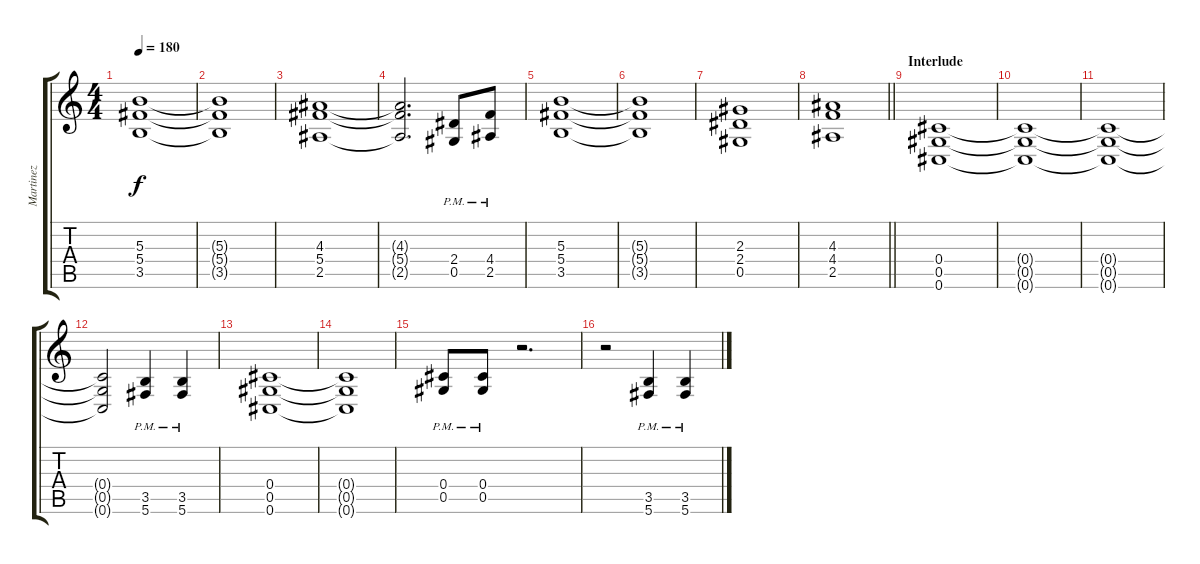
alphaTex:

\track ("Martinez" "Martinez") {instrument distortionguitar}
\staff {score tabs}
\tuning (Eb4 Bb3 Gb3 Db3 Ab2 Db2) {hide}
\ts (4 4)
\tempo 180
\clef g2
\ks c
(5.3 5.4 3.5).1{dy f} |
(5.3{t} 5.4{t} 3.5{t}).1 |
(4.3 5.4 2.5).1 |
(4.3{t} 5.4{t} 2.5{t}).2{d} (2.4{pm} 0.5{pm}).8 (4.4{pm} 2.5{pm}).8 |
(5.3 5.4 3.5).1 |
(5.3{t} 5.4{t} 3.5{t}).1 |
(2.3 2.4 0.5).1 |
\barLineRight lightlight
(4.3 4.4 2.5).1 |
\section ("" "Interlude")
(0.4 0.5 0.6).1 |
(0.4{t} 0.5{t} 0.6{t}).1 |
(0.4{t} 0.5{t} 0.6{t}).1 |
(0.4{t} 0.5{t} 0.6{t}).2 (3.5{pm} 5.6{pm}).4 (3.5{pm} 5.6{pm}).4 |
(0.4 0.5 0.6).1 |
(0.4{t} 0.5{t} 0.6{t}).1 |
(0.4{pm} 0.5{pm}).8 (0.4{pm} 0.5{pm}).8 r.2{d} |
r.2 (3.5{pm} 5.6{pm}).4 (3.5{pm} 5.6{pm}).4
